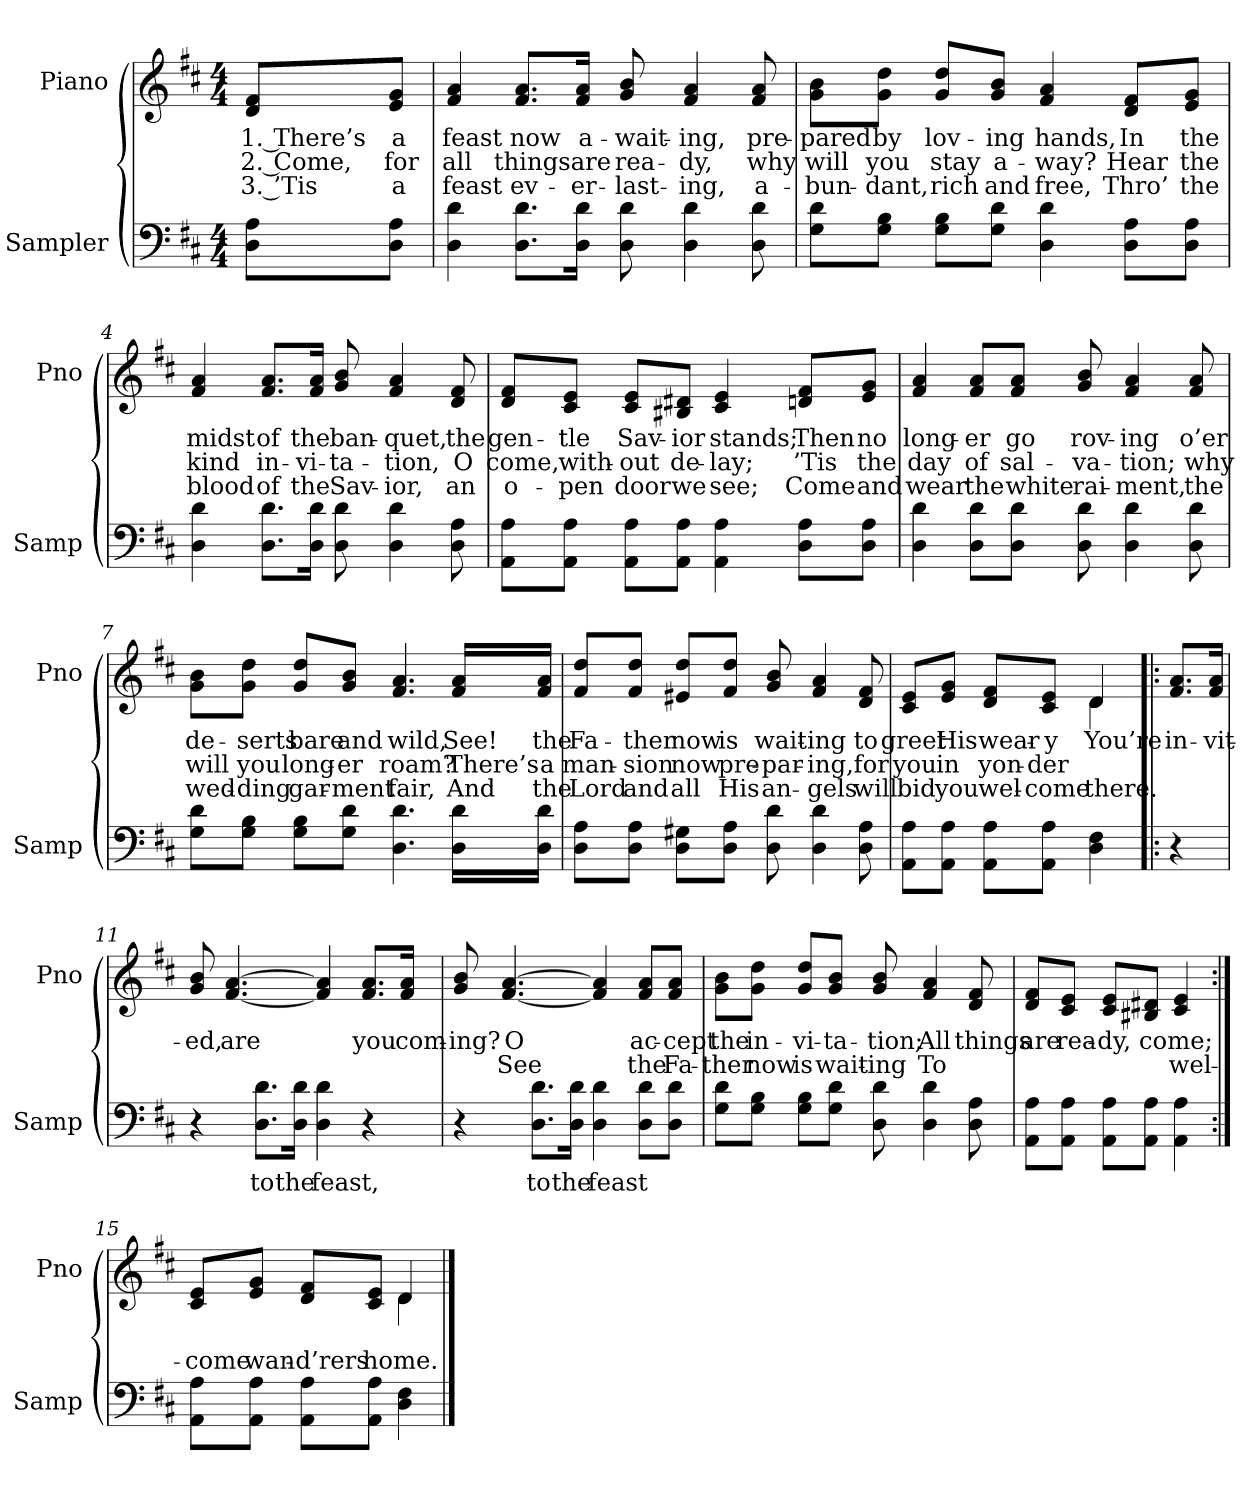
**kern	**text	**kern	**text	**text	**text
*part2	*part2	*part1	*part1	*part1	*part1
*staff2	*staff2	*staff1	*staff1	*staff1	*staff1
*I"Sampler	*	*I"Piano	*	*	*
*I'Samp	*	*I'Pno	*	*	*
*clefF4	*	*clefG2	*	*	*
*k[f#c#]	*	*k[f#c#]	*	*	*
*D:	*	*D:	*	*	*
*M4/4	*	*M4/4	*	*	*
=1	=1	=1	=1	=1	=1
8D\ 8A\L	.	8d/ 8f#/L	1. There’s	2. Come,	3. ’Tis
8D\ 8A\J	.	8e/ 8g/J	a	for	a
=2	=2	=2	=2	=2	=2
4D 4d	.	4f# 4a	feast	all	feast
8.D\ 8.d\L	.	8.f#/ 8.a/L	now	things	ev-
16D\ 16d\Jk	.	16f#/ 16a/Jk	a-	are	-er-
8D 8d	.	8g 8b	-wait-	rea-	-last-
4D 4d	.	4f# 4a	-ing,	-dy,	-ing,
8D 8d	.	8f# 8a	pre-	why	a-
=3	=3	=3	=3	=3	=3
8G\ 8d\L	.	8g\ 8b\L	-pared	will	-bun-
8G\ 8B\J	.	8g\ 8dd\J	by	you	-dant,
8G\ 8B\L	.	8g/ 8dd/L	lov-	stay	rich
8G\ 8d\J	.	8g/ 8b/J	-ing	a-	and
4D 4d	.	4f# 4a	hands,	-way?	free,
8D\ 8A\L	.	8d/ 8f#/L	In	Hear	Thro’
8D\ 8A\J	.	8e/ 8g/J	the	the	the
=4	=4	=4	=4	=4	=4
4D 4d	.	4f# 4a	midst	kind	blood
8.D\ 8.d\L	.	8.f#/ 8.a/L	of	in-	of
16D\ 16d\Jk	.	16f#/ 16a/Jk	the	-vi-	the
8D 8d	.	8g 8b	ban-	-ta-	Sav-
4D 4d	.	4f# 4a	-quet,	-tion,	-ior,
8D 8A	.	8d 8f#	the	O	an
=5	=5	=5	=5	=5	=5
8AA\ 8A\L	.	8d/ 8f#/L	gen-	come,	o-
8AA\ 8A\J	.	8c#/ 8e/J	-tle	with-	-pen
8AA\ 8A\L	.	8c#/ 8e/L	Sav-	-out	door
8AA\ 8A\J	.	8B#X/ 8d#X/J	-ior	de-	we
4AA 4A	.	4c# 4e	stands;	-lay;	see;
8D\ 8A\L	.	8dn/ 8f#/L	Then	’Tis	Come
8D\ 8A\J	.	8e/ 8g/J	no	the	and
=6	=6	=6	=6	=6	=6
4D 4d	.	4f# 4a	long-	day	wear
8D\ 8d\L	.	8f#/ 8a/L	-er	of	the
8D\ 8d\J	.	8f#/ 8a/J	go	sal-	white
8D 8d	.	8g 8b	rov-	-va-	rai-
4D 4d	.	4f# 4a	-ing	-tion;	-ment,
8D 8d	.	8f# 8a	o’er	why	the
=7	=7	=7	=7	=7	=7
8G\ 8d\L	.	8g\ 8b\L	de-	will	wed-
8G\ 8B\J	.	8g\ 8dd\J	-serts	you	-ding
8G\ 8B\L	.	8g/ 8dd/L	bare	long-	gar-
8G\ 8d\J	.	8g/ 8b/J	and	-er	-ment
4.D 4.d	.	4.f# 4.a	wild,	roam?	fair,
16D\ 16d\LL	.	16f#/ 16a/LL	See!	There’s	And
16D\ 16d\JJ	.	16f#/ 16a/JJ	the	a	the
=8	=8	=8	=8	=8	=8
8D\ 8A\L	.	8f#/ 8dd/L	Fa-	man-	Lord
8D\ 8A\J	.	8f#/ 8dd/J	-ther	-sion	and
8D\ 8G#X\L	.	8e#X/ 8dd/L	now	now	all
8D\ 8A\J	.	8f#/ 8dd/J	is	pre-	His
8D 8d	.	8g 8b	wait-	-par-	an-
4D 4d	.	4f# 4a	-ing	-ing,	-gels
8D 8A	.	8d 8f#	to	for	will
=9	=9	=9	=9	=9	=9
*	*	*^	*	*	*
8AA\ 8A\L	.	8c#/ 8e/L	2ryy	greet	you	bid
8AA\ 8A\J	.	8e/ 8g/J	.	His	in	you
8AA\ 8A\L	.	8d/ 8f#/L	.	wear-	yon-	wel-
8AA\ 8A\J	.	8c#/ 8e/J	.	-y	-der	-come
4D 4F#	.	4d/	4d	You’re	.	there.
=10!|:	=10!|:	=10!|:	=10!|:	=10!|:	=10!|:	=10!|:
!	!	!LO:TX:t=Refrain	!	!	!	!
*	*	*v	*v	*	*	*
4r	.	8.f#/ 8.a/L	in-	.	.
.	.	16f#/ 16a/Jk	-vit-	.	.
=11	=11	=11	=11	=11	=11
4r	.	8g 8b	-ed,	.	.
.	.	[4.f# [4.a	are	.	.
8.D\ 8.d\L	to	.	.	.	.
16D\ 16d\Jk	the	.	.	.	.
4D 4d	feast,	4f#] 4a]	.	.	.
4r	.	8.f#/ 8.a/L	you	.	.
.	.	16f#/ 16a/Jk	com-	.	.
=12	=12	=12	=12	=12	=12
4r	.	8g 8b	-ing?	.	.
.	.	[4.f# [4.a	O	See	.
8.D\ 8.d\L	to	.	.	.	.
16D\ 16d\Jk	the	.	.	.	.
4D 4d	feast	4f#] 4a]	.	.	.
8D\ 8d\L	.	8f#/ 8a/L	ac-	the	.
8D\ 8d\J	.	8f#/ 8a/J	-cept	Fa-	.
=13	=13	=13	=13	=13	=13
8G\ 8d\L	.	8g\ 8b\L	the	-ther	.
8G\ 8B\J	.	8g\ 8dd\J	in-	now	.
8G\ 8B\L	.	8g/ 8dd/L	-vi-	is	.
8G\ 8d\J	.	8g/ 8b/J	-ta-	wait-	.
8D 8d	.	8g 8b	-tion;	-ing	.
4D 4d	.	4f# 4a	All	To	.
8D 8A	.	8d 8f#	things	.	.
=14	=14	=14	=14	=14	=14
8AA\ 8A\L	.	8d/ 8f#/L	are	.	.
8AA\ 8A\J	.	8c#/ 8e/J	rea-	.	.
8AA\ 8A\L	.	8c#/ 8e/L	-dy,	.	.
8AA\ 8A\J	.	8B#X/ 8d#X/J	come;	.	.
4AA 4A	.	4c# 4e	.	wel-	.
=15:|!	=15:|!	=15:|!	=15:|!	=15:|!	=15:|!
*	*	*^	*	*	*
8AA\ 8A\L	.	8c#/ 8e/L	2ryy	.	-come	.
8AA\ 8A\J	.	8e/ 8g/J	.	.	wan-	.
8AA\ 8A\L	.	8d/ 8f#/L	.	.	-d’rers	.
8AA\ 8A\J	.	8c#/ 8e/J	.	.	home.	.
4D 4F#	.	4d/	4d	.	.	.
*	*	*v	*v	*	*	*
==	==	==	==	==	==
*-	*-	*-	*-	*-	*-
